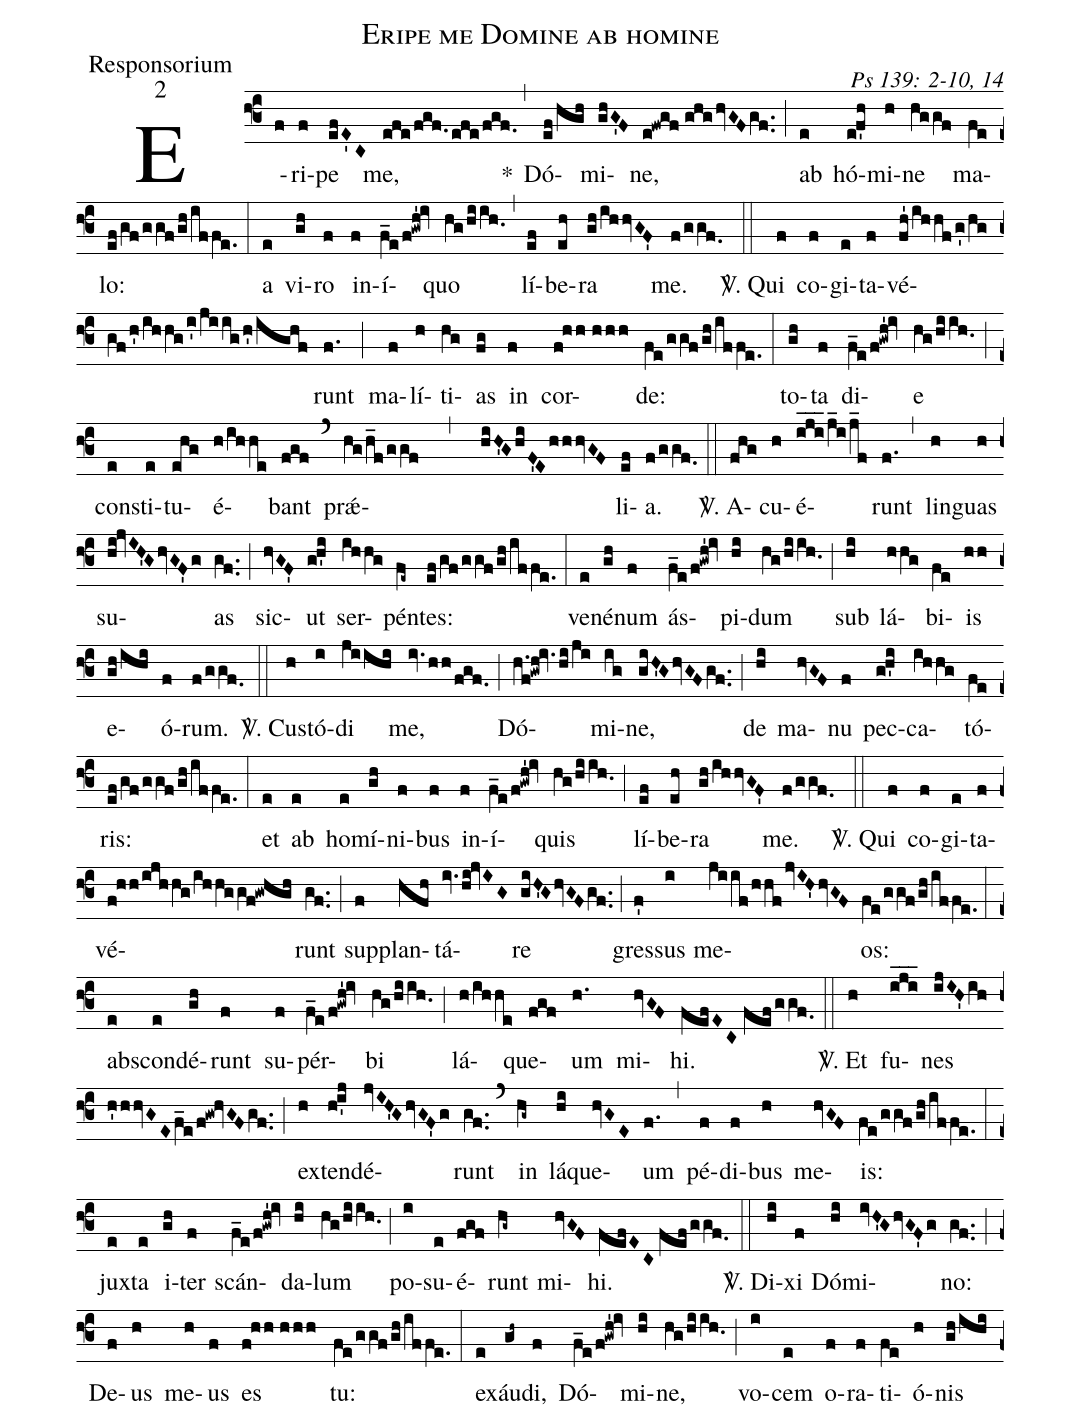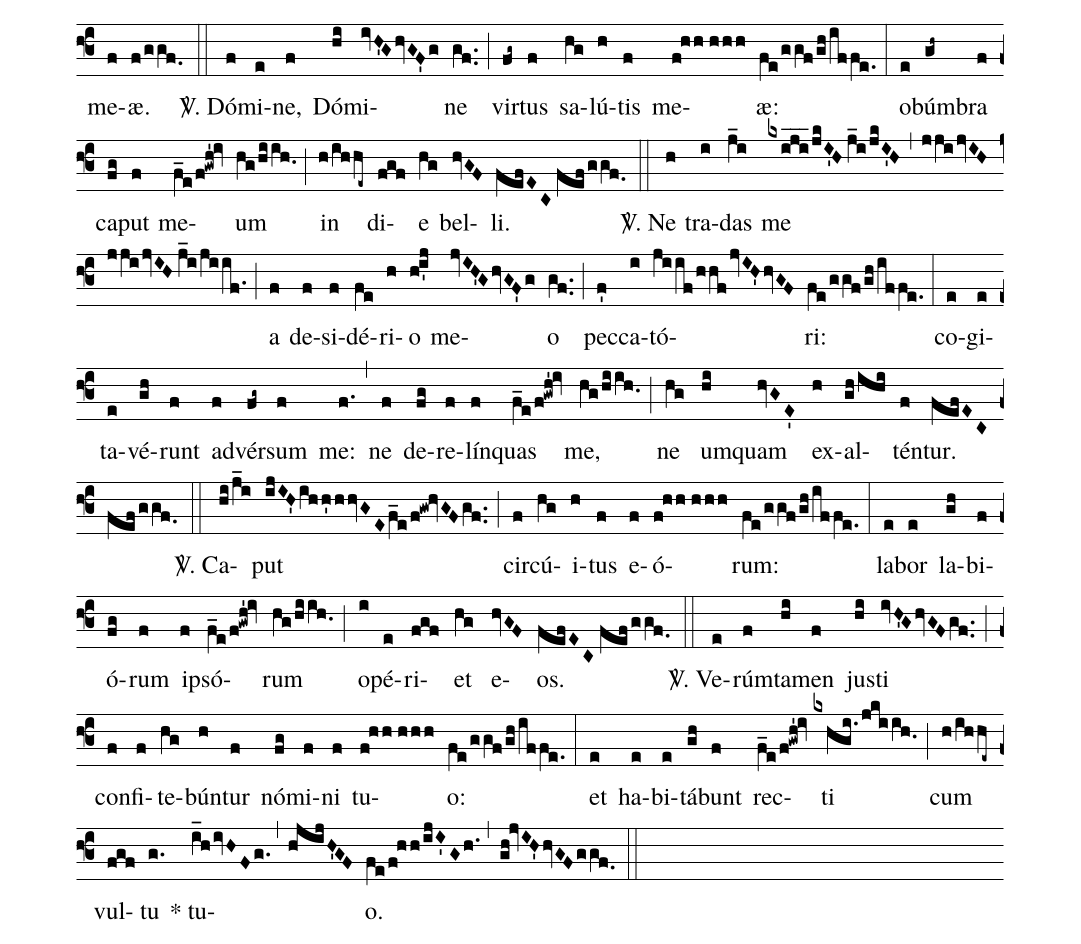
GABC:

name: Eripe me Domine ab homine;
office-part: Responsorium;
mode: 2;
commentary: Ps 139: 2-10, 14;
%%
(f3) E(f)ri(f)pe(efE'C) me,(efe/fgf./efe/fgf.) *(,) Dó(ef/hgh)mi(ghG'F)ne,(e!fwgf//ghg/hvGFgf..) (;) ab(e) hó(e!f'h)mi(h)ne(hggf) ma(fe)lo:(ef/gf/ggf/gh/iffe.) (:)
a(e) vi(gh)ro(f) in(f)í(f_e/f!gwh'!iv)quo(hg/hiih.0) (,) lí(ef)be(eh)ra(gh/ihhvGF') me.(f/ggf.0) (::)
<sp>V/</sp>. Qui(f) co(f)gi(e)ta(f)vé(fh'/ihhf/g'/hggf/h'/ihhg/i'/jiig/h'/ighf)runt(f.) (;) ma(f)lí(h)ti(hg)as(fg) in(f) cor(f!hh//hhh)de:(fe/ggf/gh/iffe.) (:)
to(gh)ta(f) di(f_e/f!gwh'!iv)e(hg/hiih.0) (;) con(e)sti(e)tu(ehg)é(h/ihhe)bant(fgf) (`) prǽ(hg/h_f/ggf , hiH'GhiF'Ehh/hvGF)li(ef)a.(f/ggf.0) (::)
<sp>V/</sp>. A(fhg)cu(h)é(i_j_i_2/j_i/j_f)runt(f.) (,) lin(h)guas(h) su(hi!jvIH'GhvGF'g)as(gf..) (;) sic(hvGF')ut(g!h'i) ser(ihhg)pén(fe~)tes:(ef/gf/ggf/gh/iffe.) (:)
ve(e)né(gh)num(f) ás(f_e/f!gwh'!iv)pi(hi)dum(hg/hiih.0) (;) sub(hi) lá(hhg)bi(fe)is(hh) e(gh/ihi)ó(f)rum.(f/ggf.0) (::)
<sp>V/</sp>. Cus(h)tó(i)di(jiihi) me,(iv.hh/fgf.) (;) Dó(h.f!gwh!iv.hi/ji)mi(ig)ne,(giH'GhvGFgf..) (;) de(hi) ma(hvGF)nu(f) pec(g!h'i)ca(ihhg)tó(fe)ris:(ef/gf/ggf/gh/iffe.) (:)
et(e) ab(e) ho(e)mí(gh)ni(f)bus(f) in(f)í(f_e/f!gwh'!iv)quis(hg/hiih.0) (;) lí(ef)be(eh)ra(gh/ihhvGF') me.(f/ggf.0) (::)
<sp>V/</sp>. Qui(f) co(f)gi(e)ta(f)vé(f!hh/ijhhg/ihhggf!gwhgh)runt(gf..) (;) sup(f)plan(hfh)tá(iv.hi!jvIG)re(giH'GhvGFgf..) (;) gres(f')sus(i) me(jiif/hhfjvIH'hvGF)os:(fe/ggf/gh/iffe.) (:)
abs(e)con(e)dé(gh)runt(f) su(f)pér(f_e/f!gwh'!iv)bi(hg/hiih.0) (;) lá(h/ihhe)que(fgf)um(h.) mi(hvGF)hi.(fefEC//fef/ggf.0) (::)
<sp>V/</sp>. Et(h) fu(iji___)nes(ijIH'/ihh'hhvGE/f_e/f!gw!hvGF/gf..) (;) ex(h)ten(h!i'j)dé(jvIH'GhvGF'g)runt(gf..) (`) in(hg~) lá(hi)que(hvGE)um(f.) (,) pé(f)di(f)bus(h) me(hvGF)is:(fe/ggf/gh/iffe.) (:)
jux(e)ta(e) i(gh)ter(f) scán(f_e/f!gwh'!iv)da(hi)lum(hg/hiih.0) (;) po(i)su(e)é(fgf)runt(hg~) mi(hvGF)hi.(fefEC//fef/ggf.0) (::)
<sp>V/</sp>. Di(hi)xi(f) Dó(hi)mi(ivH'GhvGF'g)no:(gf..) (;) De(f)us(h) me(h)us(f) es(f!hh//hhh) tu:(fe/ggf/gh/iffe.) (:)
ex(e)áu(gh~)di,(f) Dó(f_e/f!gwh'!iv)mi(hi)ne,(hg/hiih.0) (;) vo(i)cem(e) o(f)ra(f)ti(fe)ó(h)nis(gh/ihi) me(f)æ.(f/ggf.0) (::)
<sp>V/</sp>. Dó(f)mi(e)ne,(f) Dó(hi)mi(ivH'GhvGF'g)ne(gf..) (;) vir(fg~)tus(f) sa(hg)lú(h)tis(f) me(f!hh//hhh)æ:(fe/ggf/gh/iffe.) (:)
ob(e)úm(gh~)bra(f) ca(fg)put(f) me(f_e/f!gwh'!iv)um(hg/hiih.0) (;) in(h/ihhe~) di(fgf)e(hg) bel(hvGF)li.(fefEC//fef/ggf.0) (::)
<sp>V/</sp>. Ne(h) tra(i)das(j_i) me(kxiji___/jkI'H//j_i/jkI'H) (,) (jji/jvIH//jjijvIH//j_i/jiif.) (;) a(f) de(f)si(f)dé(fe)ri(h)o(h!i'j) me(jvIH'GhvGF'g)o(gf..) (;) pec(f')ca(i)tó(jiif/hhfjvIH'hvGF)ri:(fe/ggf/gh/iffe.) (:)
co(e)gi(e)ta(e)vé(gh)runt(f) ad(f)vér(fg~)sum(f) me:(f.) (,) ne(f) de(fg)re(f)lín(f)quas(f_e/f!gwh'!iv) me,(hg/hiih.0) (;) ne(hg) um(hi)quam(hvGE') ex(h)al(gh/ihi)tén(f)tur.(fefEC//fef/ggf.0) (::)
<sp>V/</sp>. Ca(hi/j_i)put(ijIH'/ihh'hhvGE/f_e/f!gw!hvGF/gf..) (;) cir(f)cú(hg)i(h)tus(f) e(f)ó(f!hh//hhh)rum:(fe/ggf/gh/iffe.) (:)
la(e)bor(e) la(gh)bi(f)ó(fg)rum(f) ip(f)só(f_e/f!gwh'!iv)rum(hg/hiih.0) (;) o(i)pé(e)ri(fgf)et(hg) e(hvGF)os.(fefEC//fef/ggf.0) (::)
<sp>V/</sp>. Ve(e)rúm(f)ta(hi)men(f) jus(hi)ti(ivH'G/hvGFgf..) (;) con(f)fi(f)te(hg)bún(h)tur(f) nó(fg)mi(f)ni(f) tu(f!hh//hhh)o:(fe/ggf/gh/iffe.) (:)
et(e) ha(e)bi(e)tá(gh)bunt(f) rec(f_e/f!gwh'!iv)ti(kxhgi./jkiih.0) (;) cum(h/ihhe~) vul(fgf)tu(g.) * tu(i_h/ivHFg.,hjijH'GF)o.(fe/f!hh/ijI'Gh.) (,) (gh!jvIH'hvGFggf.0) (::)
